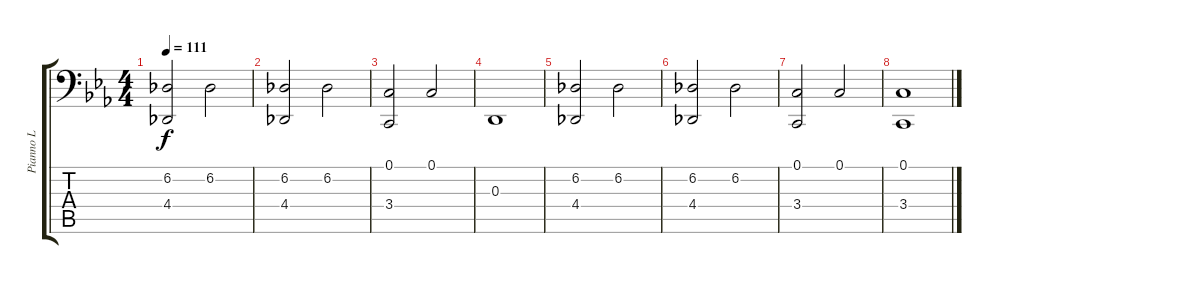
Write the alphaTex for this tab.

\track ("Pianno L" "Pianno L") {instrument acousticgrandpiano}
\staff {score tabs}
\tuning (C3 G2 D2 A1 E1 B0) {hide}
\ts (4 4)
\tempo 111
\clef f4
\ks eb
(6.2 4.4).2{dy f} 6.2.2 |
(6.2 4.4).2 6.2.2 |
(0.1 3.4).2 0.1.2 |
0.3.1 |
(6.2 4.4).2 6.2.2 |
(6.2 4.4).2 6.2.2 |
(0.1 3.4).2 0.1.2 |
(0.1 3.4).1
